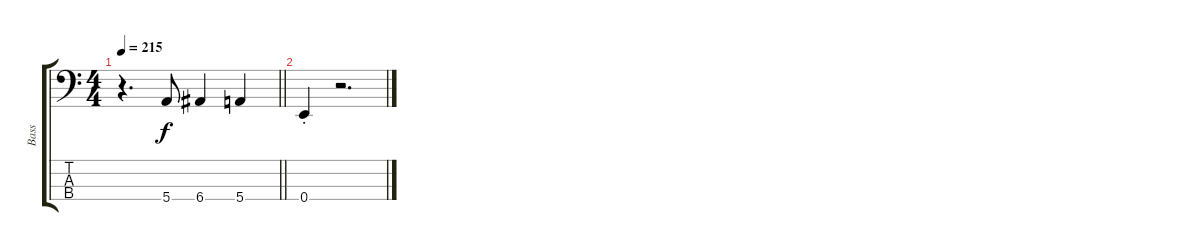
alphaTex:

\track ("Bass" "Bass") {instrument electricbasspick}
\staff {score tabs}
\tuning (G2 D2 A1 E1) {hide}
\ts (4 4)
\tempo 215
\clef f4
\barLineRight lightlight
\ks c
r.4{d dy f} 5.4.8 6.4.4 5.4.4 |
0.4{st}.4 r.2{d}
